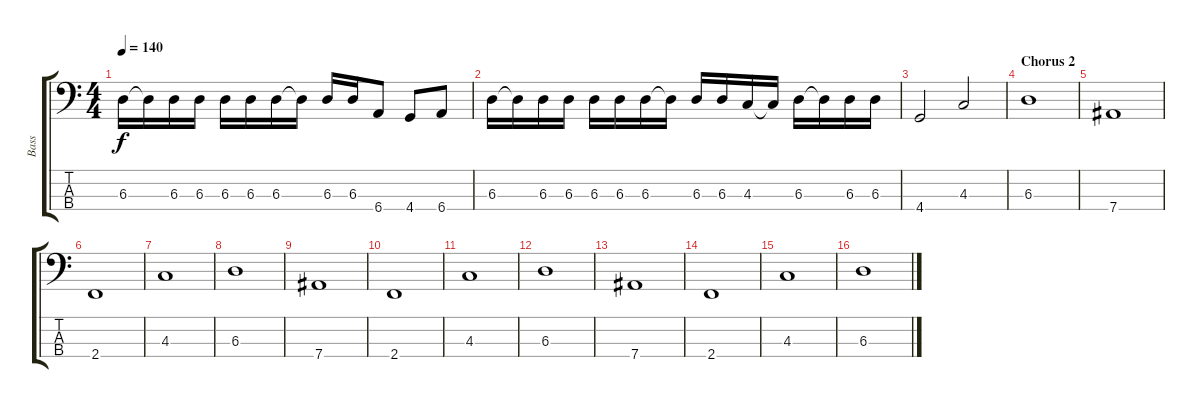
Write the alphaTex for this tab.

\track ("Bass" "Bass") {instrument electricbasspick}
\staff {score tabs}
\tuning (Gb2 Db2 Ab1 Eb1) {hide}
\ts (4 4)
\tempo 140
\clef f4
\ks c
6.3.16{dy f} 6.3{t}.16 6.3.16 6.3.16 6.3.16 6.3.16 6.3.16 6.3{t}.16 6.3.16 6.3.16 6.4.8 4.4.8 6.4.8 |
6.3.16 6.3{t}.16 6.3.16 6.3.16 6.3.16 6.3.16 6.3.16 6.3{t}.16 6.3.16 6.3.16 4.3.16 4.3{t}.16 6.3.16 6.3{t}.16 6.3.16 6.3.16 |
4.4.2 4.3.2 |
\section ("" "Chorus 2")
6.3.1 |
7.4.1 |
2.4.1 |
4.3.1 |
6.3.1 |
7.4.1 |
2.4.1 |
4.3.1 |
6.3.1 |
7.4.1 |
2.4.1 |
4.3.1 |
6.3.1
